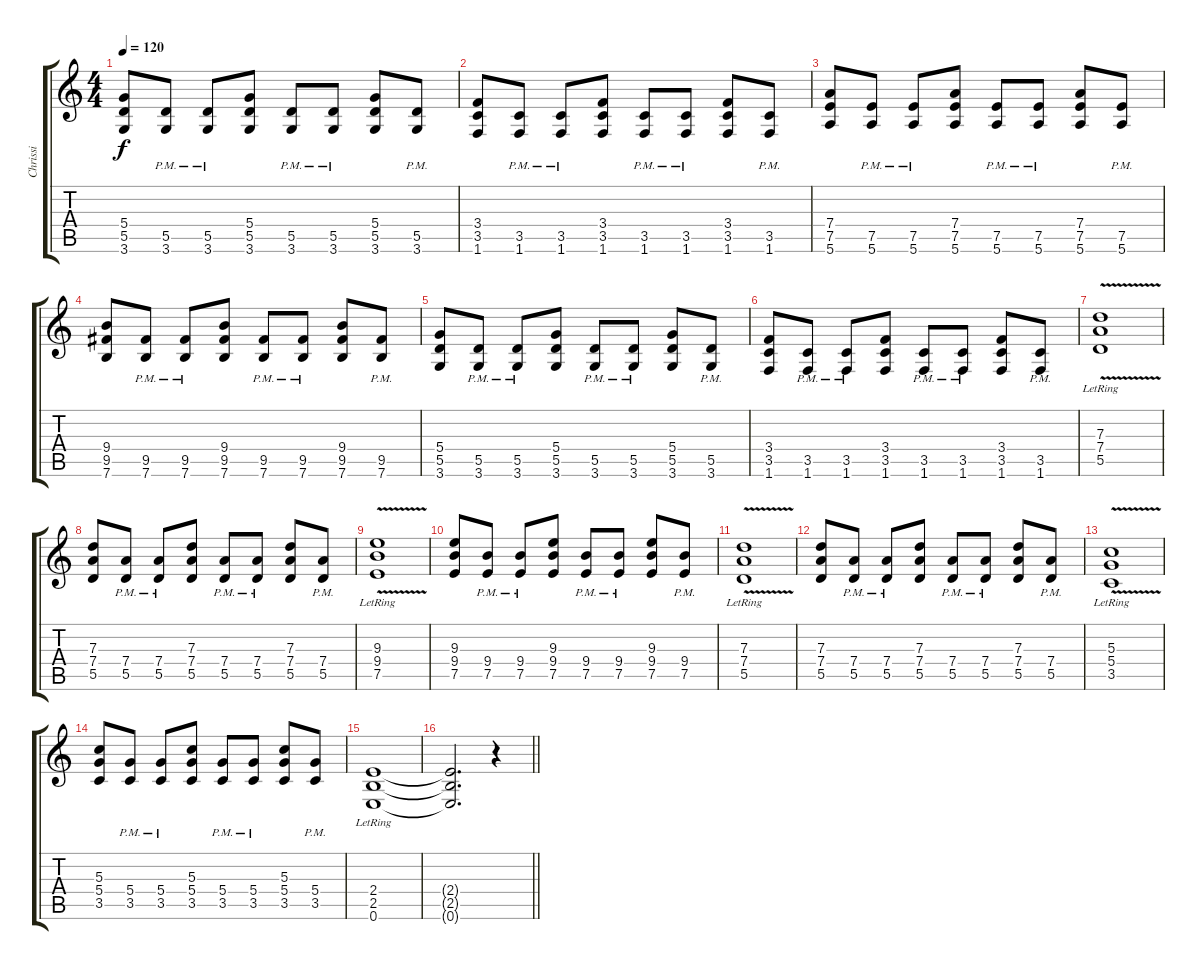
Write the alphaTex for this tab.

\track ("Chrissi" "Chrissi") {instrument acousticguitarsteel}
\staff {score tabs}
\tuning (E4 B3 G3 D3 A2 E2) {hide}
\ts (4 4)
\tempo 120
\clef g2
\ks c
(5.4 5.5 3.6).8{dy f} (5.5{pm} 3.6{pm}).8 (5.5{pm} 3.6{pm}).8 (5.4 5.5 3.6).8 (5.5{pm} 3.6{pm}).8 (5.5{pm} 3.6{pm}).8 (5.4 5.5 3.6).8 (5.5{pm} 3.6{pm}).8 |
(3.4 3.5 1.6).8 (3.5{pm} 1.6{pm}).8 (3.5{pm} 1.6{pm}).8 (3.4 3.5 1.6).8 (3.5{pm} 1.6{pm}).8 (3.5{pm} 1.6{pm}).8 (3.4 3.5 1.6).8 (3.5{pm} 1.6{pm}).8 |
(7.4 7.5 5.6).8 (7.5{pm} 5.6{pm}).8 (7.5{pm} 5.6{pm}).8 (7.4 7.5 5.6).8 (7.5{pm} 5.6{pm}).8 (7.5{pm} 5.6{pm}).8 (7.4 7.5 5.6).8 (7.5{pm} 5.6{pm}).8 |
(9.4 9.5 7.6).8 (9.5{pm} 7.6{pm}).8 (9.5{pm} 7.6{pm}).8 (9.4 9.5 7.6).8 (9.5{pm} 7.6{pm}).8 (9.5{pm} 7.6{pm}).8 (9.4 9.5 7.6).8 (9.5{pm} 7.6{pm}).8 |
(5.4 5.5 3.6).8 (5.5{pm} 3.6{pm}).8 (5.5{pm} 3.6{pm}).8 (5.4 5.5 3.6).8 (5.5{pm} 3.6{pm}).8 (5.5{pm} 3.6{pm}).8 (5.4 5.5 3.6).8 (5.5{pm} 3.6{pm}).8 |
(3.4 3.5 1.6).8 (3.5{pm} 1.6{pm}).8 (3.5{pm} 1.6{pm}).8 (3.4 3.5 1.6).8 (3.5{pm} 1.6{pm}).8 (3.5{pm} 1.6{pm}).8 (3.4 3.5 1.6).8 (3.5{pm} 1.6{pm}).8 |
(7.3{v lr} 7.4{v} 5.5{v}).1 |
(7.3 7.4 5.5).8 (7.4 5.5{pm}).8 (7.4 5.5{pm}).8 (7.3 7.4 5.5).8 (7.4 5.5{pm}).8 (7.4 5.5{pm}).8 (7.3 7.4 5.5).8 (7.4 5.5{pm}).8 |
(9.3{v lr} 9.4{v} 7.5{v}).1 |
(9.3 9.4 7.5).8 (9.4 7.5{pm}).8 (9.4 7.5{pm}).8 (9.3 9.4 7.5).8 (9.4 7.5{pm}).8 (9.4 7.5{pm}).8 (9.3 9.4 7.5).8 (9.4 7.5{pm}).8 |
(7.3{v lr} 7.4{v} 5.5{v}).1 |
(7.3 7.4 5.5).8 (7.4 5.5{pm}).8 (7.4 5.5{pm}).8 (7.3 7.4 5.5).8 (7.4 5.5{pm}).8 (7.4 5.5{pm}).8 (7.3 7.4 5.5).8 (7.4 5.5{pm}).8 |
(5.3{v lr} 5.4{v} 3.5{v}).1 |
(5.3 5.4 3.5).8 (5.4 3.5{pm}).8 (5.4 3.5{pm}).8 (5.3 5.4 3.5).8 (5.4 3.5{pm}).8 (5.4 3.5{pm}).8 (5.3 5.4 3.5).8 (5.4 3.5{pm}).8 |
(2.4{lr} 2.5 0.6).1 |
\barLineRight lightlight
(2.4{t} 2.5{t} 0.6{t}).2{d volume 8} r.4{volume 13 instrument distortionguitar}
